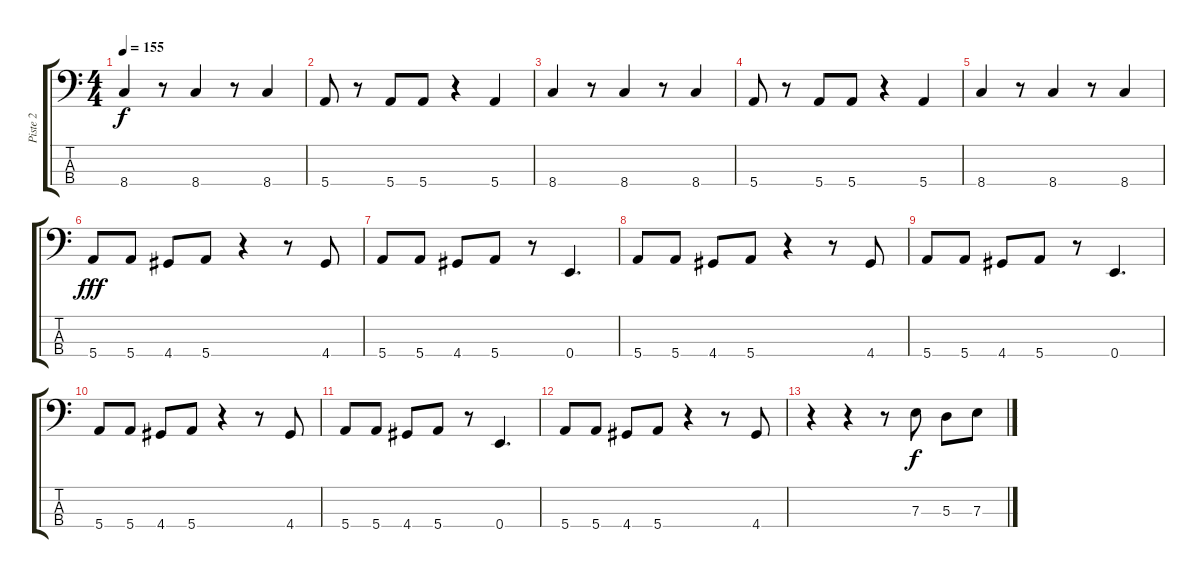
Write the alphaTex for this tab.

\track ("Piste 2" "Piste 2") {instrument electricbassfinger}
\staff {score tabs}
\tuning (G2 D2 A1 E1) {hide}
\ts (4 4)
\tempo 155
\clef f4
\ks c
8.4.4{dy f} r.8 8.4.4 r.8 8.4.4 |
5.4.8 r.8 5.4.8 5.4.8 r.4 5.4.4 |
8.4.4 r.8 8.4.4 r.8 8.4.4 |
5.4.8 r.8 5.4.8 5.4.8 r.4 5.4.4 |
8.4.4 r.8 8.4.4 r.8 8.4.4 |
5.4.8{dy fff} 5.4.8 4.4.8 5.4.8 r.4 r.8 4.4.8 |
5.4.8 5.4.8 4.4.8 5.4.8 r.8 0.4.4{d} |
5.4.8 5.4.8 4.4.8 5.4.8 r.4 r.8 4.4.8 |
5.4.8 5.4.8 4.4.8 5.4.8 r.8 0.4.4{d} |
5.4.8 5.4.8 4.4.8 5.4.8 r.4 r.8 4.4.8 |
5.4.8 5.4.8 4.4.8 5.4.8 r.8 0.4.4{d} |
5.4.8 5.4.8 4.4.8 5.4.8 r.4 r.8 4.4.8 |
r.4 r.4 r.8 7.3.8{dy f} 5.3.8 7.3.8
